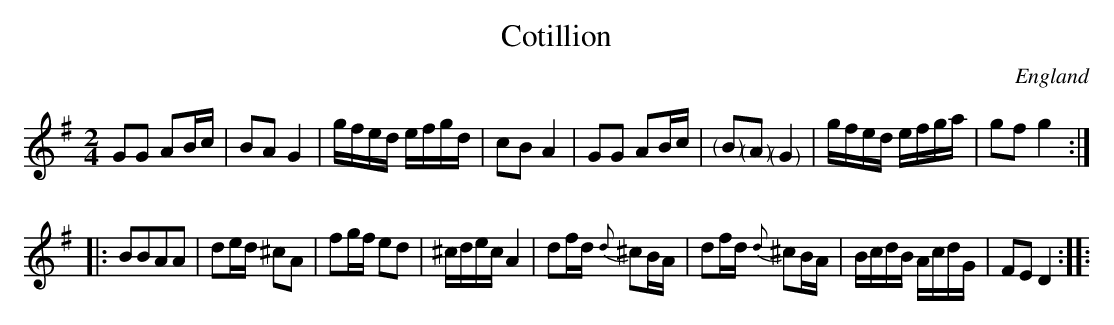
X:1
T:Cotillion
L:1/8
M:2/4
O:England
K:G
GG AB/c/ | BA G2 | g/f/e/d/ e/f/g/d/ | cB A2 |\
GG AB/c/ | "<("">)"B"<("">)"A "<("">)"G2 | g/f/e/d/ e/f/g/a/ | gf g2 ::
BBAA            | de/d/ ^cA       | fg/f/ ed          | ^c/d/e/c/ A2 |\
df/d/ {d}^cB/A/ | df/d/ {d}^cB/A/ | B/c/d/B/ A/c/d/G/ | FE        D2 ::
